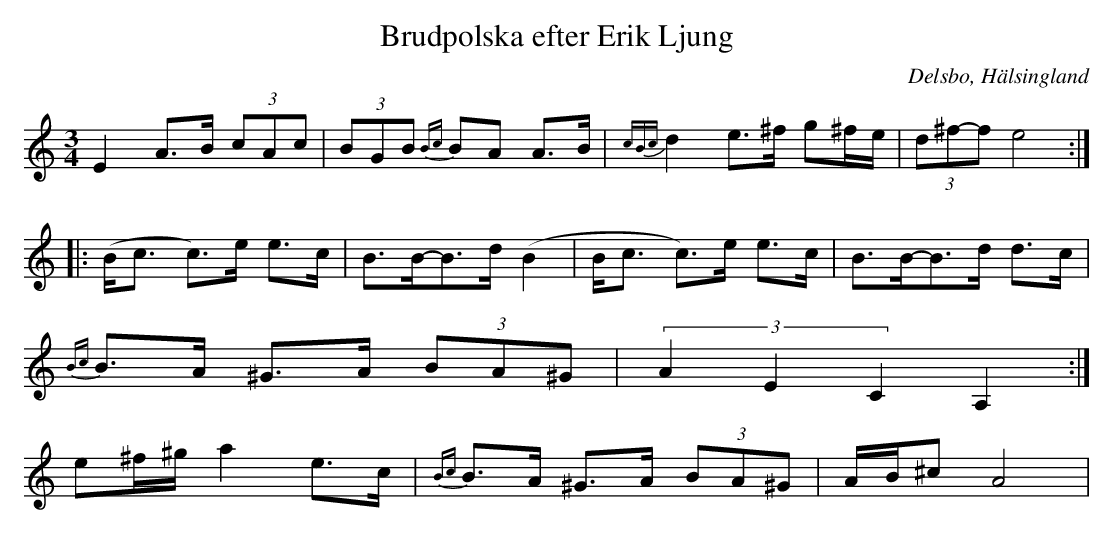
X:1
T: Brudpolska efter Erik Ljung
O: Delsbo, Hälsingland
M: 3/4
L: 1/8
K: Am
E2 A>B (3cAc| (3BGB {Bc}BA A>B|{cBc}d2 e>^f g^f/e/|(3d^f-f e4 :|
|:(B<c c)>e e>c|B>B-B>d (B2|B<c c)>e e>c|B>B-B>d d>c|
{Bc}B>A ^G>A (3BA^G|(3A2E2C2 A,2:|
e^f/^g/ a2 e>c|{Bc}B>A ^G>A (3BA^G|A/B/^c A4|
